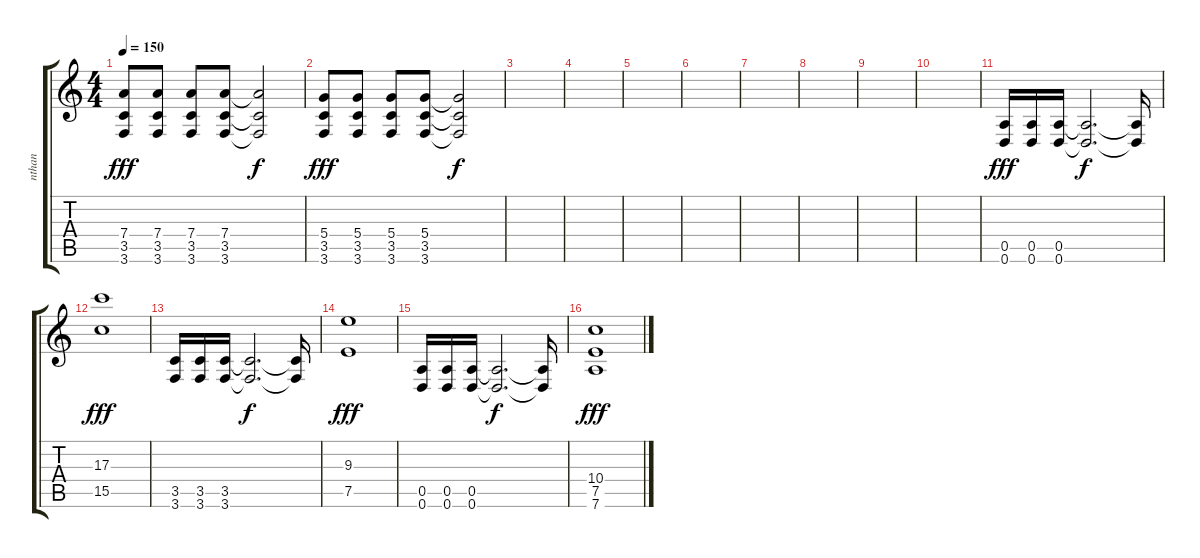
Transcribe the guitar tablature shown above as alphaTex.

\track ("nthan" "nthan") {instrument distortionguitar}
\staff {score tabs}
\tuning (E4 B3 G3 D3 A2 D2) {hide}
\ts (4 4)
\tempo 150
\clef g2
\ks c
(7.4 3.5 3.6).8{dy fff} (7.4 3.5 3.6).8 (7.4 3.5 3.6).8 (7.4 3.5 3.6).8 (7.4{t} 3.5{t} 3.6{t}).2{dy f} |
(5.4 3.5 3.6).8{dy fff} (5.4 3.5 3.6).8 (5.4 3.5 3.6).8 (5.4 3.5 3.6).8 (5.4{t} 3.5{t} 3.6{t}).2{dy f} |
|
|
|
|
|
|
|
|
(0.5 0.6).16{dy fff} (0.5 0.6).16 (0.5 0.6).16 (0.5{t} 0.6{t}).2{d dy f} (0.5{t} 0.6{t}).16 |
(17.3 15.5).1{dy fff} |
(3.5 3.6).16 (3.5 3.6).16 (3.5 3.6).16 (3.5{t} 3.6{t}).2{d dy f} (3.5{t} 3.6{t}).16 |
(9.3 7.5).1{dy fff} |
(0.5 0.6).16 (0.5 0.6).16 (0.5 0.6).16 (0.5{t} 0.6{t}).2{d dy f} (0.5{t} 0.6{t}).16 |
(10.4 7.5 7.6).1{dy fff}
